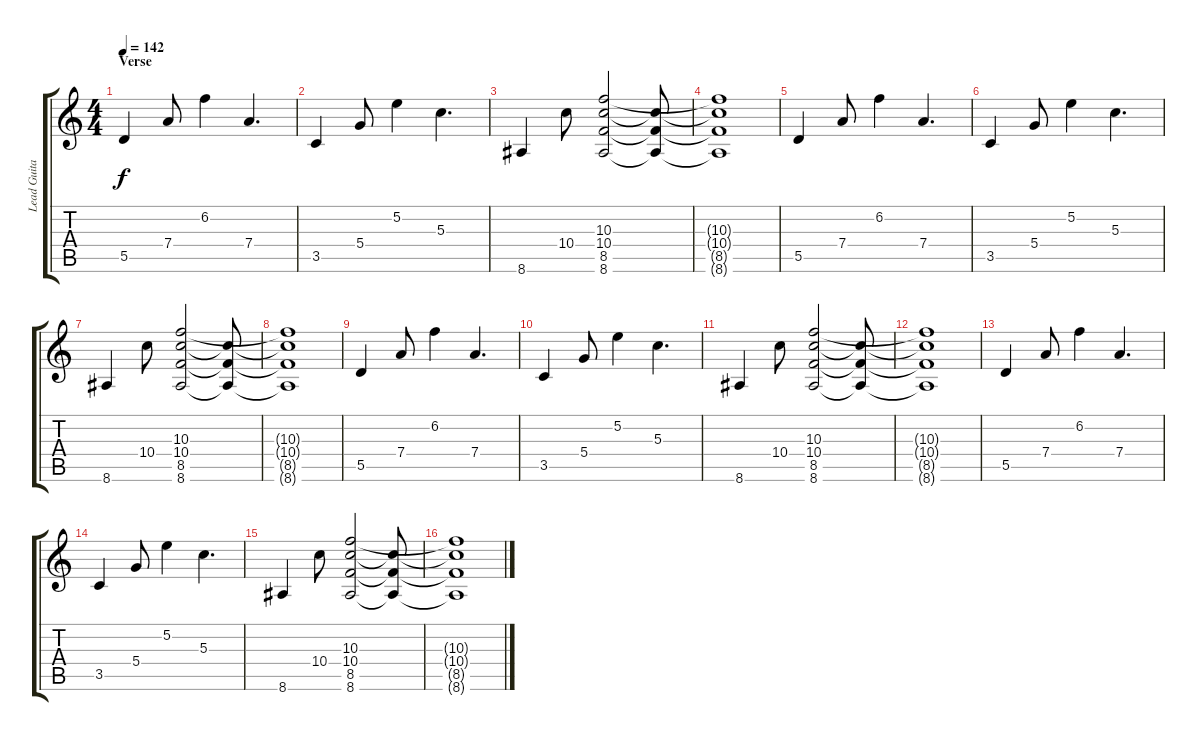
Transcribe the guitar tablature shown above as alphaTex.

\track ("Lead Guitar  - Chris Miller" "Lead Guita") {instrument distortionguitar}
\staff {score tabs}
\tuning (E4 B3 G3 D3 A2 D2) {hide}
\ts (4 4)
\section ("" "Verse")
\tempo 142
\clef g2
\ks c
5.5.4{dy f} 7.4.8 6.2.4 7.4.4{d} |
3.5.4 5.4.8 5.2.4 5.3.4{d} |
8.6.4 10.4.8 (10.3 10.4 8.5 8.6).2 (10.4{t} 8.5{t} 8.6{t}).8 |
(10.3{t} 10.4{t} 8.5{t} 8.6{t}).1 |
5.5.4 7.4.8 6.2.4 7.4.4{d} |
3.5.4 5.4.8 5.2.4 5.3.4{d} |
8.6.4 10.4.8 (10.3 10.4 8.5 8.6).2 (10.4{t} 8.5{t} 8.6{t}).8 |
(10.3{t} 10.4{t} 8.5{t} 8.6{t}).1 |
5.5.4 7.4.8 6.2.4 7.4.4{d} |
3.5.4 5.4.8 5.2.4 5.3.4{d} |
8.6.4 10.4.8 (10.3 10.4 8.5 8.6).2 (10.4{t} 8.5{t} 8.6{t}).8 |
(10.3{t} 10.4{t} 8.5{t} 8.6{t}).1 |
5.5.4 7.4.8 6.2.4 7.4.4{d} |
3.5.4 5.4.8 5.2.4 5.3.4{d} |
8.6.4 10.4.8 (10.3 10.4 8.5 8.6).2 (10.4{t} 8.5{t} 8.6{t}).8 |
(10.3{t} 10.4{t} 8.5{t} 8.6{t}).1
